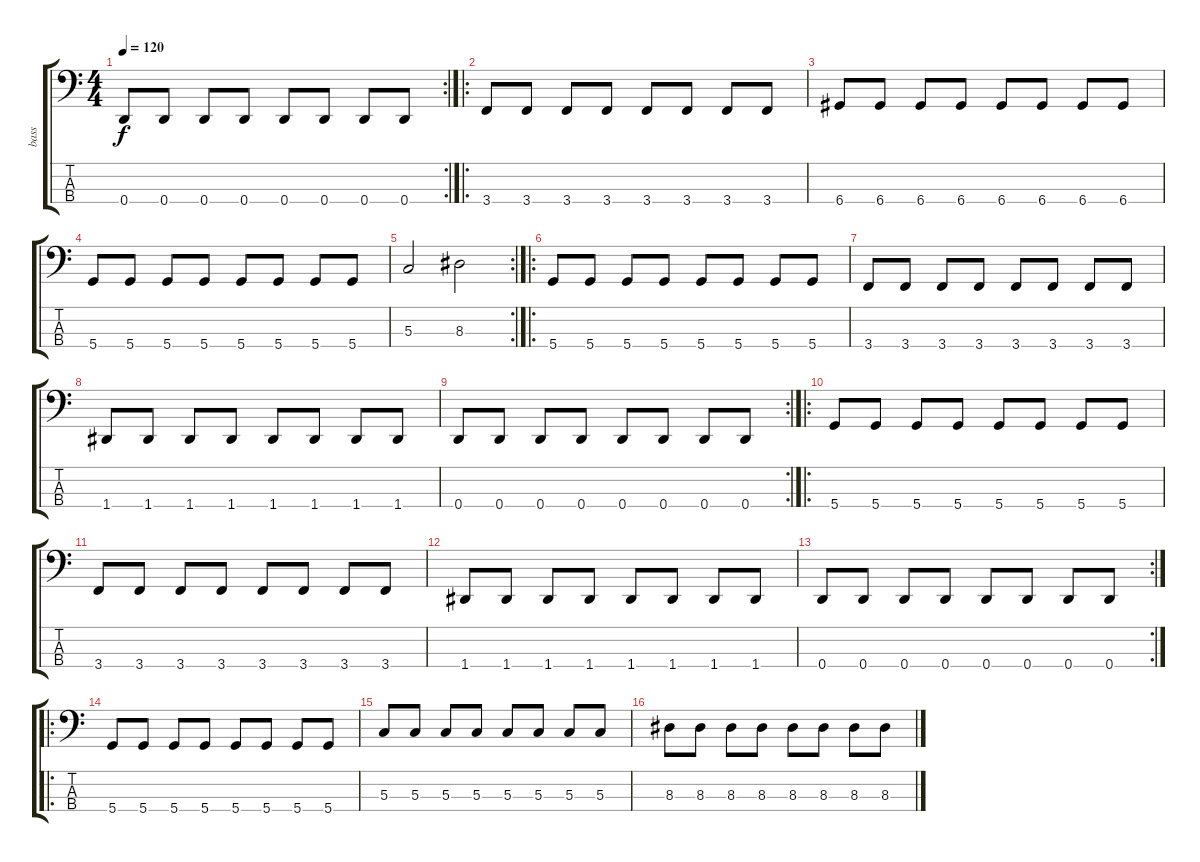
\track ("bass" "bass") {instrument electricbassfinger}
\staff {score tabs}
\tuning (F2 C2 G1 D1) {hide}
\rc 2
\ts (4 4)
\tempo 120
\clef f4
\ks c
0.4.8{dy f} 0.4.8 0.4.8 0.4.8 0.4.8 0.4.8 0.4.8 0.4.8 |
\ro
3.4.8 3.4.8 3.4.8 3.4.8 3.4.8 3.4.8 3.4.8 3.4.8 |
6.4.8 6.4.8 6.4.8 6.4.8 6.4.8 6.4.8 6.4.8 6.4.8 |
5.4.8 5.4.8 5.4.8 5.4.8 5.4.8 5.4.8 5.4.8 5.4.8 |
\rc 2
5.3.2 8.3.2 |
\ro
5.4.8 5.4.8 5.4.8 5.4.8 5.4.8 5.4.8 5.4.8 5.4.8 |
3.4.8 3.4.8 3.4.8 3.4.8 3.4.8 3.4.8 3.4.8 3.4.8 |
1.4.8 1.4.8 1.4.8 1.4.8 1.4.8 1.4.8 1.4.8 1.4.8 |
\rc 2
0.4.8 0.4.8 0.4.8 0.4.8 0.4.8 0.4.8 0.4.8 0.4.8 |
\ro
5.4.8 5.4.8 5.4.8 5.4.8 5.4.8 5.4.8 5.4.8 5.4.8 |
3.4.8 3.4.8 3.4.8 3.4.8 3.4.8 3.4.8 3.4.8 3.4.8 |
1.4.8 1.4.8 1.4.8 1.4.8 1.4.8 1.4.8 1.4.8 1.4.8 |
\rc 2
0.4.8 0.4.8 0.4.8 0.4.8 0.4.8 0.4.8 0.4.8 0.4.8 |
\ro
5.4.8 5.4.8 5.4.8 5.4.8 5.4.8 5.4.8 5.4.8 5.4.8 |
5.3.8 5.3.8 5.3.8 5.3.8 5.3.8 5.3.8 5.3.8 5.3.8 |
8.3.8 8.3.8 8.3.8 8.3.8 8.3.8 8.3.8 8.3.8 8.3.8
